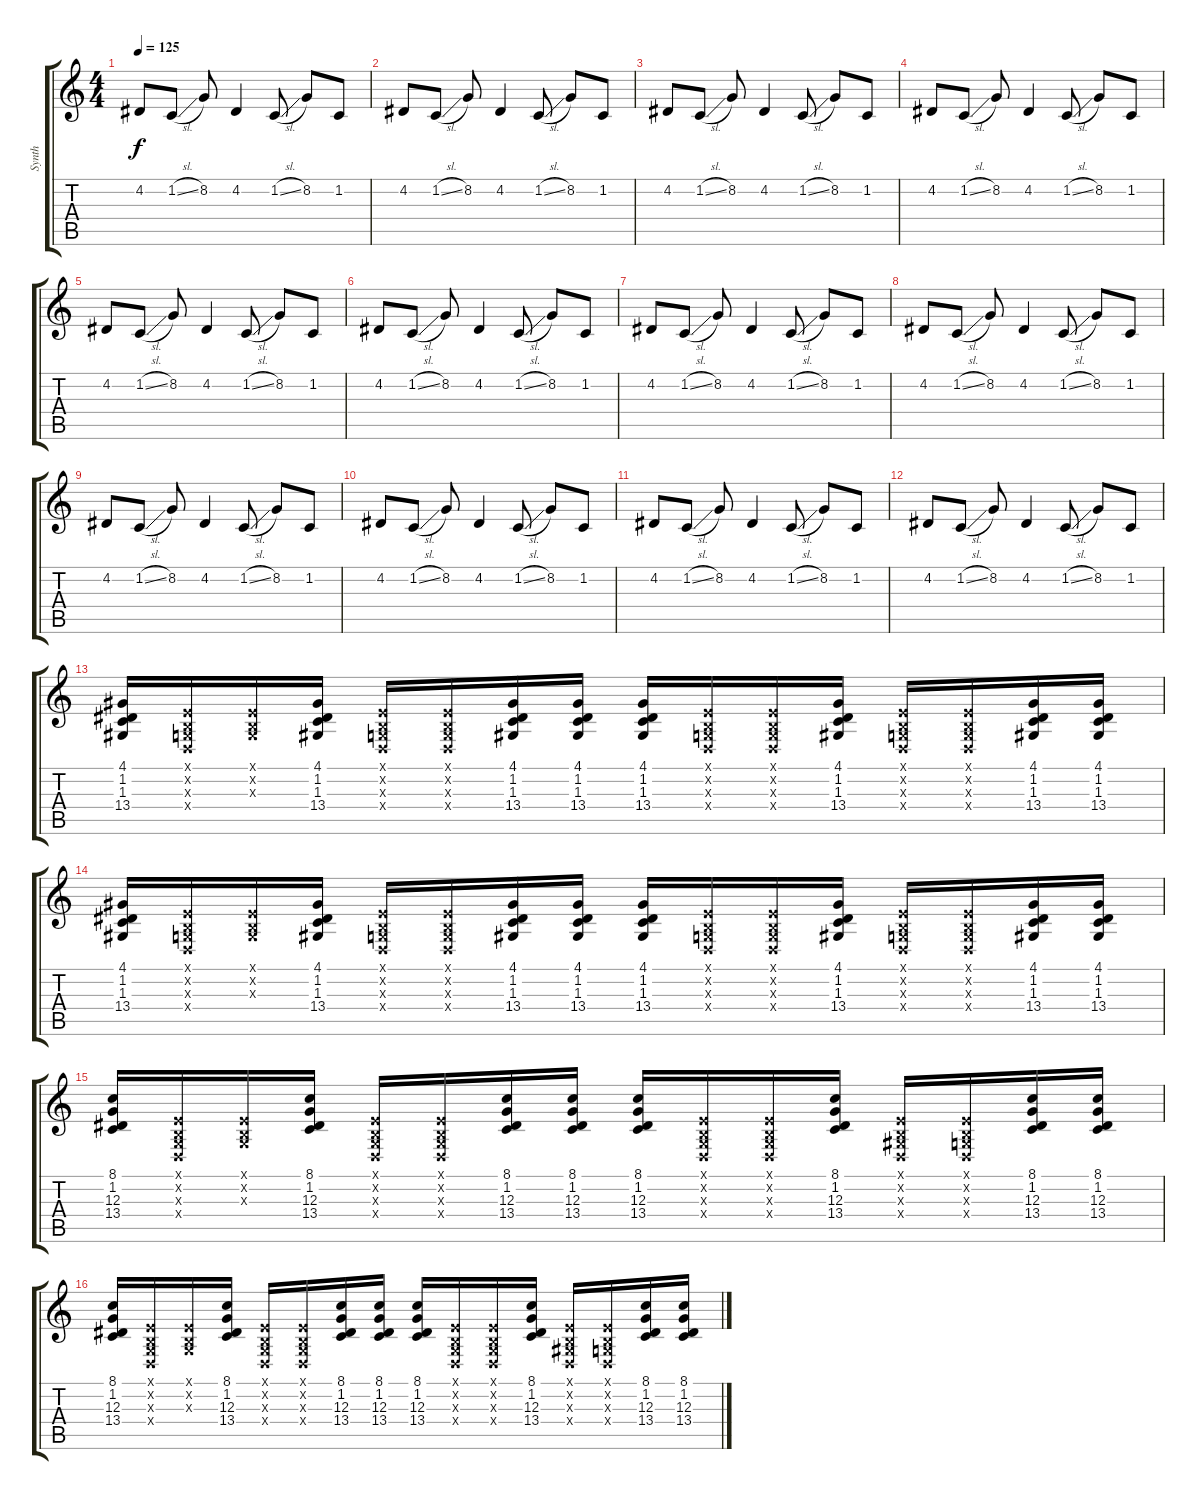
\track ("Synth" "Synth") {instrument lead2sawtooth}
\staff {score tabs}
\tuning (E4 B3 G3 D3 A2 E2) {hide}
\ts (4 4)
\tempo 125
\clef g2
\ks c
4.2.8{dy f} 1.2{sl}.8 8.2.8 4.2.4 1.2{sl}.8 8.2.8 1.2.8 |
4.2.8 1.2{sl}.8 8.2.8 4.2.4 1.2{sl}.8 8.2.8 1.2.8 |
4.2.8 1.2{sl}.8 8.2.8 4.2.4 1.2{sl}.8 8.2.8 1.2.8 |
4.2.8 1.2{sl}.8 8.2.8 4.2.4 1.2{sl}.8 8.2.8 1.2.8 |
4.2.8 1.2{sl}.8 8.2.8 4.2.4 1.2{sl}.8 8.2.8 1.2.8 |
4.2.8 1.2{sl}.8 8.2.8 4.2.4 1.2{sl}.8 8.2.8 1.2.8 |
4.2.8 1.2{sl}.8 8.2.8 4.2.4 1.2{sl}.8 8.2.8 1.2.8 |
4.2.8 1.2{sl}.8 8.2.8 4.2.4 1.2{sl}.8 8.2.8 1.2.8 |
4.2.8 1.2{sl}.8 8.2.8 4.2.4 1.2{sl}.8 8.2.8 1.2.8 |
4.2.8 1.2{sl}.8 8.2.8 4.2.4 1.2{sl}.8 8.2.8 1.2.8 |
4.2.8 1.2{sl}.8 8.2.8 4.2.4 1.2{sl}.8 8.2.8 1.2.8 |
4.2.8 1.2{sl}.8 8.2.8 4.2.4 1.2{sl}.8 8.2.8 1.2.8 |
(4.1 1.2 1.3 13.4).16{volume 9 instrument lead2sawtooth} (0.1{x} 0.2{x} 0.3{x} 0.4{x}).16 (0.1{x} 0.2{x} 0.3{x}).16 (4.1 1.2 1.3 13.4).16 (0.1{x} 0.2{x} 0.3{x} 0.4{x}).16 (0.1{x} 0.2{x} 0.3{x} 0.4{x}).16 (4.1 1.2 1.3 13.4).16 (4.1 1.2 1.3 13.4).16 (4.1 1.2 1.3 13.4).16 (0.1{x} 0.2{x} 0.3{x} 0.4{x}).16 (0.1{x} 0.2{x} 0.3{x} 0.4{x}).16 (4.1 1.2 1.3 13.4).16 (0.1{x} 0.2{x} 0.3{x} 0.4{x}).16 (0.1{x} 0.2{x} 0.3{x} 0.4{x}).16 (4.1 1.2 1.3 13.4).16 (4.1 1.2 1.3 13.4).16 |
(4.1 1.2 1.3 13.4).16{volume 9 instrument lead2sawtooth} (0.1{x} 0.2{x} 0.3{x} 0.4{x}).16 (0.1{x} 0.2{x} 0.3{x}).16 (4.1 1.2 1.3 13.4).16 (0.1{x} 0.2{x} 0.3{x} 0.4{x}).16 (0.1{x} 0.2{x} 0.3{x} 0.4{x}).16 (4.1 1.2 1.3 13.4).16 (4.1 1.2 1.3 13.4).16 (4.1 1.2 1.3 13.4).16 (0.1{x} 0.2{x} 0.3{x} 0.4{x}).16 (0.1{x} 0.2{x} 0.3{x} 0.4{x}).16 (4.1 1.2 1.3 13.4).16 (0.1{x} 0.2{x} 0.3{x} 0.4{x}).16 (0.1{x} 0.2{x} 0.3{x} 0.4{x}).16 (4.1 1.2 1.3 13.4).16 (4.1 1.2 1.3 13.4).16 |
(8.1 1.2 12.3 13.4).16{volume 9 instrument lead2sawtooth} (0.1{x} 0.2{x} 0.3{x} 0.4{x}).16 (0.1{x} 0.2{x} 0.3{x}).16 (8.1 1.2 12.3 13.4).16 (0.1{x} 0.2{x} 0.3{x} 0.4{x}).16 (0.1{x} 0.2{x} 0.3{x} 0.4{x}).16 (8.1 1.2 12.3 13.4).16 (8.1 1.2 12.3 13.4).16 (8.1 1.2 12.3 13.4).16 (0.1{x} 0.2{x} 0.3{x} 0.4{x}).16 (0.1{x} 0.2{x} 0.3{x} 0.4{x}).16 (8.1 1.2 12.3 13.4).16 (0.1{x} 0.2{x} 1.3{x} 0.4{x}).16 (0.1{x} 0.2{x} 0.3{x} 0.4{x}).16 (8.1 1.2 12.3 13.4).16 (8.1 1.2 12.3 13.4).16 |
(8.1 1.2 12.3 13.4).16{volume 9 instrument lead2sawtooth} (0.1{x} 0.2{x} 0.3{x} 0.4{x}).16 (0.1{x} 0.2{x} 0.3{x}).16 (8.1 1.2 12.3 13.4).16 (0.1{x} 0.2{x} 0.3{x} 0.4{x}).16 (0.1{x} 0.2{x} 0.3{x} 0.4{x}).16 (8.1 1.2 12.3 13.4).16 (8.1 1.2 12.3 13.4).16 (8.1 1.2 12.3 13.4).16 (0.1{x} 0.2{x} 0.3{x} 0.4{x}).16 (0.1{x} 0.2{x} 0.3{x} 0.4{x}).16 (8.1 1.2 12.3 13.4).16 (0.1{x} 0.2{x} 1.3{x} 0.4{x}).16 (0.1{x} 0.2{x} 0.3{x} 0.4{x}).16 (8.1 1.2 12.3 13.4).16 (8.1 1.2 12.3 13.4).16
